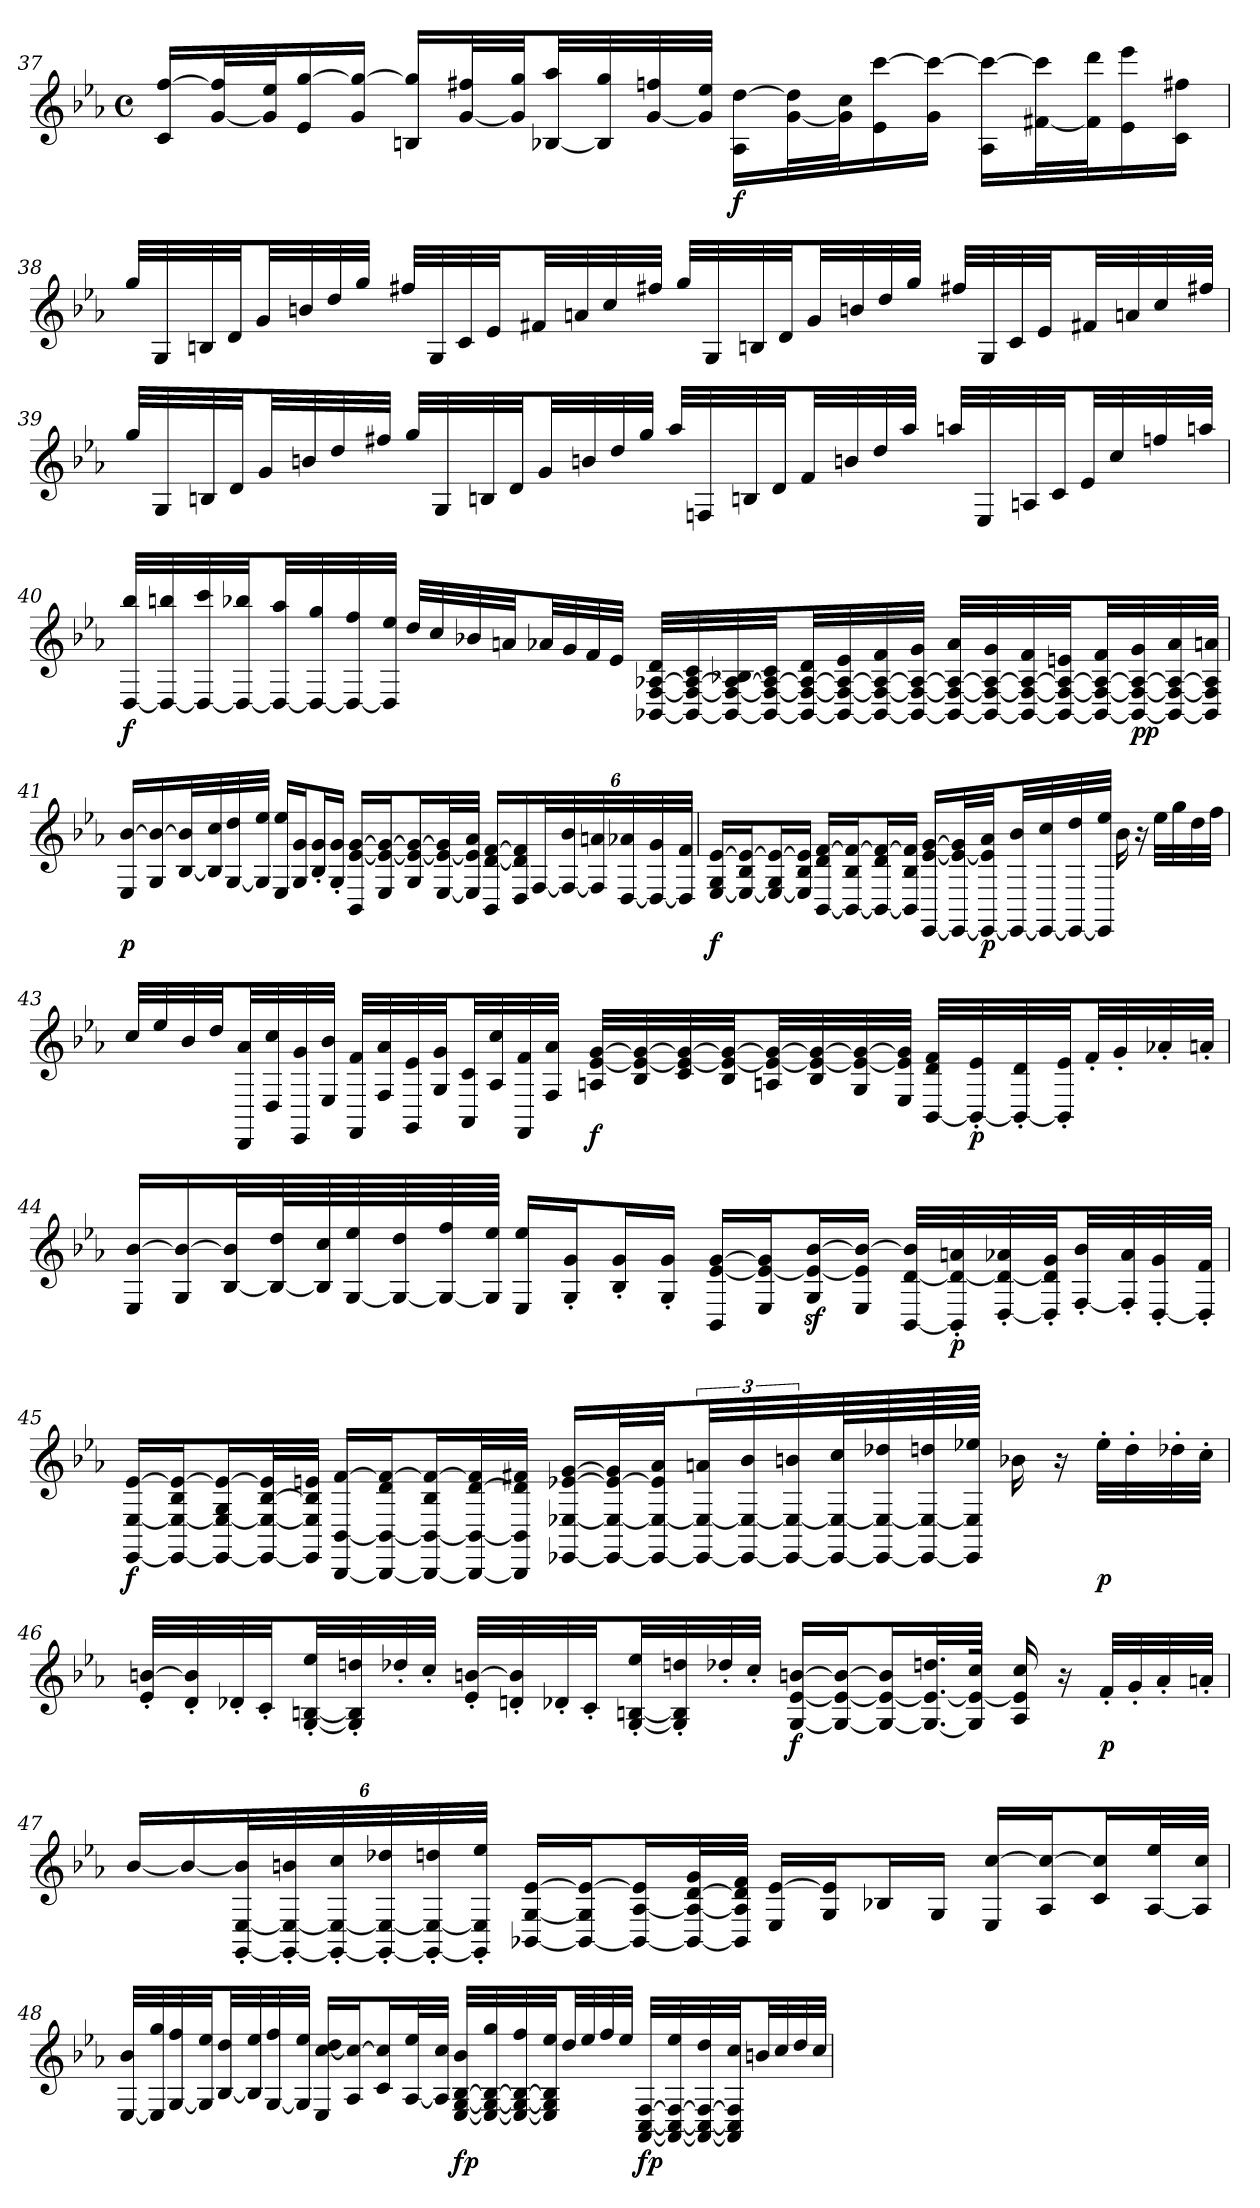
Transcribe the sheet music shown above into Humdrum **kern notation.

**kern	**dynam
*part1	*part1
*staff1	*staff1
*clefG2	*
*k[b-e-a-]	*
*M4/4	*
*met(c)	*
=37	=37
16c [16ffLL	.
[32g 32ff]L	.
32g] 32ee-J	.
16e- [16gg	.
16g 16gg_JJ	.
16Bn 16gg]LL	.
[32g 32ff#XL	.
32g] 32ggJJ	.
[32B-X 32aa-LL	.
32B-] 32gg	.
[32g 32ffn	.
32g] 32ee-JJJ	.
16A- [16ddLL	f
[32g 32dd]L	.
32g] 32ccJ	.
16e- [16ccc	.
16g 16ccc_JJ	.
16A- 16ccc_LL	.
[32f#X 32ccc]L	.
32f#] 32dddJ	.
16e- 16eee-	.
16c 16ff#XJJ	.
=38	=38
32ggLLL	.
32G	.
32Bn	.
32dJJ	.
32gLL	.
32bn	.
32dd	.
32ggJJJ	.
32ff#XLLL	.
32G	.
32c	.
32e-JJ	.
32f#XLL	.
32an	.
32cc	.
32ff#XJJJ	.
32ggLLL	.
32G	.
32Bn	.
32dJJ	.
32gLL	.
32bn	.
32dd	.
32ggJJJ	.
32ff#XLLL	.
32G	.
32c	.
32e-JJ	.
32f#XLL	.
32an	.
32cc	.
32ff#XJJJ	.
=39	=39
32ggLLL	.
32G	.
32Bn	.
32dJJ	.
32gLL	.
32bn	.
32dd	.
32ff#XJJJ	.
32ggLLL	.
32G	.
32Bn	.
32dJJ	.
32gLL	.
32bn	.
32dd	.
32ggJJJ	.
32aa-LLL	.
32Fn	.
32Bn	.
32dJJ	.
32fLL	.
32bn	.
32dd	.
32aa-JJJ	.
32aanLLL	.
32E-	.
32An	.
32cJJ	.
32e-LL	.
32cc	.
32ffn	.
32aanJJJ	.
=40	=40
[32D 32bb-LLL	f
32D_ 32bbn	.
32D_ 32ccc	.
32D_ 32bb-XJJ	.
32D_ 32aa-LL	.
32D_ 32gg	.
32D_ 32ff	.
32D] 32ee-JJJ	.
32ddLLL	.
32cc	.
32b-X	.
32anJJ	.
32a-XLL	.
32g	.
32f	.
32e-JJJ	.
[32BB-X [32F [32A-X 32dLLL	.
32BB-_ 32F_ 32A-_ 32c	.
32BB-_ 32F_ 32A-_ 32B-X	.
32BB-_ 32F_ 32A-_ 32cJJ	.
32BB-_ 32F_ 32A-_ 32dLL	.
32BB-_ 32F_ 32A-_ 32e-	.
32BB-_ 32F_ 32A-_ 32f	.
32BB-_ 32F_ 32A-_ 32gJJJ	.
32BB-_ 32F_ 32A-_ 32a-LLL	.
32BB-_ 32F_ 32A-_ 32g	.
32BB-_ 32F_ 32A-_ 32f	.
32BB-_ 32F_ 32A-_ 32enJJ	.
32BB-_ 32F_ 32A-_ 32fLL	.
32BB-_ 32F_ 32A-_ 32g	pp
32BB-_ 32F_ 32A-_ 32a-	.
32BB-] 32F] 32A-] 32anJJJ	.
=41	=41
16E- [16b-LL	p
16G 16b-_	.
[32B- 32b-]L	.
32B-] 32cc	.
[32G 32dd	.
32G] 32ee-JJJ	.
16E- 16ee-LL	.
16G 16gJ	.
16B-' 16g'L	.
16G' 16g'JJ	.
16BB- [16e- [16gLL	.
16E- 16e-_ 16g_J	.
16G 16e-_ 16g_L	.
[32E- 32e-_ 32g]L	.
32E-] 32e-] 32a-JJJ	.
16BB- [16d [16fLL	.
16D 16d] 16f]	.
[48FL	.
48F_ 48b-	.
48F] 48an	.
[48D 48a-X	.
48D_ 48g	.
48D] 48fJJJ	.
=42	=42
[16E- 16G [16e-LL	f
16E-_ 16B- 16e-_J	.
16E-_ 16G 16e-_L	.
16E-] 16B- 16e-]JJ	.
[16BB- 16d [16fLL	.
16BB-_ 16B- 16f_J	.
16BB-_ 16d 16f_L	.
16BB-] 16B- 16f]JJ	.
[16EE- [16e- [16gLL	.
32EE-_ 32e-_ 32g]L	.
32EE-_ 32e-] 32a-JJ	p
32EE-_ 32b-LL	.
32EE-_ 32cc	.
32EE-_ 32dd	.
32EE-] 32ee-JJJ	.
16b-	.
16r	.
32ee-LLL	.
32gg	.
32dd	.
32ffJJJ	.
=43	=43
32ccLLL	.
32ee-	.
32b-	.
32ddJJ	.
32DD 32a-LL	.
32D 32cc	.
32EE- 32g	.
32E- 32b-JJJ	.
32FF 32fLLL	.
32F 32a-	.
32GG 32e-	.
32G 32gJJ	.
32AA- 32cLL	.
32A- 32cc	.
32FF 32f	.
32F 32a-JJJ	.
32An [32e- [32gLLL	f
32B- 32e-_ 32g_	.
32c 32e-_ 32g_	.
32B- 32e-_ 32g_JJ	.
32An 32e-_ 32g_LL	.
32B- 32e-_ 32g_	.
32G 32e-_ 32g_	.
32E- 32e-] 32g]JJJ	.
[32BB- 32d 32fLLL	.
32BB-_' 32e-'	p
32BB-_' 32d'	.
32BB-]' 32e-'JJ	.
32f'LL	.
32g'	.
32a-X'	.
32an'JJJ	.
=44	=44
16E- [16b-LL	.
16G 16b-_	.
[32B- 32b-]L	.
64B-_ 64ddL	.
64B-] 64cc	.
[64G 64ee-	.
64G_ 64dd	.
64G_ 64ff	.
64G] 64ee-JJJJ	.
16E- 16ee-LL	.
16G' 16g'J	.
16B-' 16g'L	.
16G' 16g'JJ	.
16BB- [16e- [16gLL	.
16E- 16e-_ 16g]J	.
16Gz 16e-_z [16b-zL	.
16E- 16e-] 16b-_JJ	.
[32BB- [32d 32b-]LLL	.
32BB-]' 32d_' 32an'	p
[32D' 32d_' 32a-X'	.
32D]' 32d]' 32g'JJ	.
[32F' 32b-'LL	.
32F]' 32a-'	.
[32D' 32g'	.
32D]' 32f'JJJ	.
=45	=45
[16EE- [16E- [16e-LL	f
16EE-_ 16E-_ 16B- 16e-_J	.
16EE-_ 16E-_ 16G 16e-_L	.
32EE-_ 32E-_ [32B- 32e-]L	.
32EE-] 32E-] 32B-] 32enJJJ	.
[16BBB- [16BB- [16fLL	.
16BBB-_ 16BB-_ 16d 16f_J	.
16BBB-_ 16BB-_ 16B- 16f_L	.
32BBB-_ 32BB-_ [32d 32f]L	.
32BBB-] 32BB-] 32d] 32f#XJJJ	.
[16EE-X [16E-X [16e-X [16gLL	.
32EE-_ 32E-_ 32e-_ 32g]L	.
32EE-_ 32E-_ 32e-] 32a-JJ	.
48EE-_ 48E-_ 48anLL	.
48EE-_ 48E-_ 48b-	.
48EE-_ 48E-_ 48bn	.
64EE-_ 64E-_ 64ccL	.
64EE-_ 64E-_ 64dd-X	.
64EE-_ 64E-_ 64ddn	.
64EE-] 64E-] 64ee-XJJJJ	.
16b-X	.
16r	.
32ee-'LLL	p
32dd'	.
32dd-X'	.
32cc'JJJ	.
=46	=46
32e-' [32bn'LLL	.
32d' 32b]'	.
32d-X'	.
32c'JJ	.
[32G' [32Bn' 32ee-'LL	.
32G]' 32B]' 32ddn'	.
32dd-X'	.
32cc'JJJ	.
32e-' [32bn'LLL	.
32dn' 32b]'	.
32d-X'	.
32c'JJ	.
[32G' [32Bn' 32ee-'LL	.
32G]' 32B]' 32ddn'	.
32dd-X'	.
32cc'JJJ	.
[16G [16e- [16bnLL	f
16G_ 16e-_ 16b_J	.
16G_ 16e-_ 16b]L	.
32.G_ 32.e-_ 32.ddnL	.
64G] 64e-_ 64ccJJJk	.
16A- 16e-] 16cc	.
16r	.
32f'LLL	p
32g'	.
32a-'	.
32an'JJJ	.
=47	=47
[16b-LL	.
16b-_	.
[48GG' [48E-' 48b-]'L	.
48GG_' 48E-_' 48bn'	.
48GG_' 48E-_' 48cc'	.
48GG_' 48E-_' 48dd-X'	.
48GG_' 48E-_' 48ddn'	.
48GG]' 48E-]' 48ee-'JJJ	.
[16BB-X [16G [16e-LL	.
16BB-_ 16G] 16e-_J	.
16BB-_ [16A- 16e-]L	.
32BB-_ 32A-_ [32d 32gL	.
32BB-] 32A-] 32d] 32fJJJ	.
16E- [16e-LL	.
16G 16e-]J	.
16B-XL	.
16GJJ	.
16E- [16ccLL	.
16A- 16cc_J	.
16c 16cc]L	.
[32A- 32ee-L	.
32A-] 32ccJJJ	.
=48	=48
[32E- 32b-LLL	.
32E-] 32gg	.
[32G 32ff	.
32G] 32ee-JJ	.
[32B- 32ddLL	.
32B-] 32ee-	.
[32G 32ff	.
32G] 32ee-JJJ	.
16E- [16cc 16ddLL	.
16A- 16cc_J	.
16c 16cc]L	.
[32A- 32ee-L	.
32A-] 32ccJJJ	.
[32E- [32G [32B- 32b-LLL	fp
32E-_ 32G_ 32B-_ 32gg	.
32E-_ 32G_ 32B-_ 32ff	.
32E-] 32G] 32B-] 32ee-JJ	.
32ddLL	.
32ee-	.
32ff	.
32ee-JJJ	.
[32AA- [32C [32FLLL	fp
32AA-_ 32C_ 32F_ 32ee-	.
32AA-_ 32C_ 32F_ 32dd	.
32AA-] 32C] 32F] 32ccJJ	.
32bnLL	.
32cc	.
32dd	.
32ccJJJ	.
=	=
*-	*-
